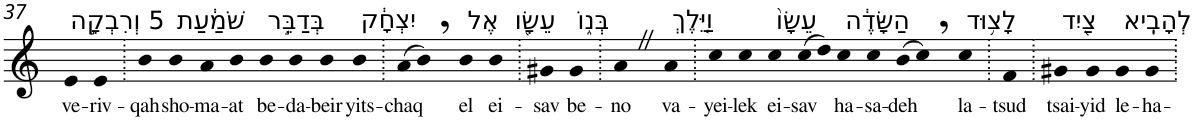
**kern	**text
*part1	*part1
*staff1	*staff1
*I"Piano	*
*I'Pno	*
!!LO:PB:g=z
*clefG2	*
*k[]	*
=37	=37
!LO:TX:a:t=5 וְרִבְקָ֣ה	!
!	!LO:LY:b
4e	ve-
!	!LO:LY:b
4e	-riv-
=38.	=38.
!	!LO:LY:b
4b	-qah
!LO:TX:a:t=שֹׁמַ֔עַת	!
!	!LO:LY:b
4b	sho-
!	!LO:LY:b
4a	-ma-
!	!LO:LY:b
4b	-at
!LO:TX:a:t=בְּדַבֵּ֣ר	!
!	!LO:LY:b
4b	be-
!	!LO:LY:b
4b	-da-
!	!LO:LY:b
4b	-beir
!LO:TX:a:t=יִצְחָ֔ק	!
!	!LO:LY:b
4b	yits-
=39.	=39.
!	!LO:LY:b
(>8a	-chaq
8b,)	.
!LO:TX:a:t=אֶל	!
!	!LO:LY:b
4b	el
!LO:TX:a:t=עֵשָׂ֖ו	!
!	!LO:LY:b
4b	ei-
=40.	=40.
!	!LO:LY:b
4g#X	-sav
!LO:TX:a:t=בְּנ֑וֹ	!
!	!LO:LY:b
4g#	be-
=41.	=41.
!	!LO:LY:b
4aZ	-no
!LO:TX:a:t=וַיֵּ֤לֶךְ	!
!	!LO:LY:b
4a	va-
=42.	=42.
!	!LO:LY:b
4cc	-yei-
!	!LO:LY:b
4cc	-lek
!LO:TX:a:t=עֵשָׂו֙	!
!	!LO:LY:b
4cc	ei-
!	!LO:LY:b
(>8cc	-sav
8dd)	.
!LO:TX:a:t=הַשָּׂדֶ֔ה	!
!	!LO:LY:b
4cc	ha-
!	!LO:LY:b
4cc	-sa-
!	!LO:LY:b
(>8b	-deh
8cc,)	.
!LO:TX:a:t=לָצ֥וּד	!
!	!LO:LY:b
4cc	la-
=43.	=43.
!	!LO:LY:b
4f	-tsud
=44.	=44.
!LO:TX:a:t=צַ֖יִד	!
!	!LO:LY:b
4g#X	tsai-
!	!LO:LY:b
4g#	-yid
!LO:TX:a:t=לְהָבִֽיא	!
!	!LO:LY:b
4g#	le-
!	!LO:LY:b
4g#	-ha-
=.	=.
*-	*-
